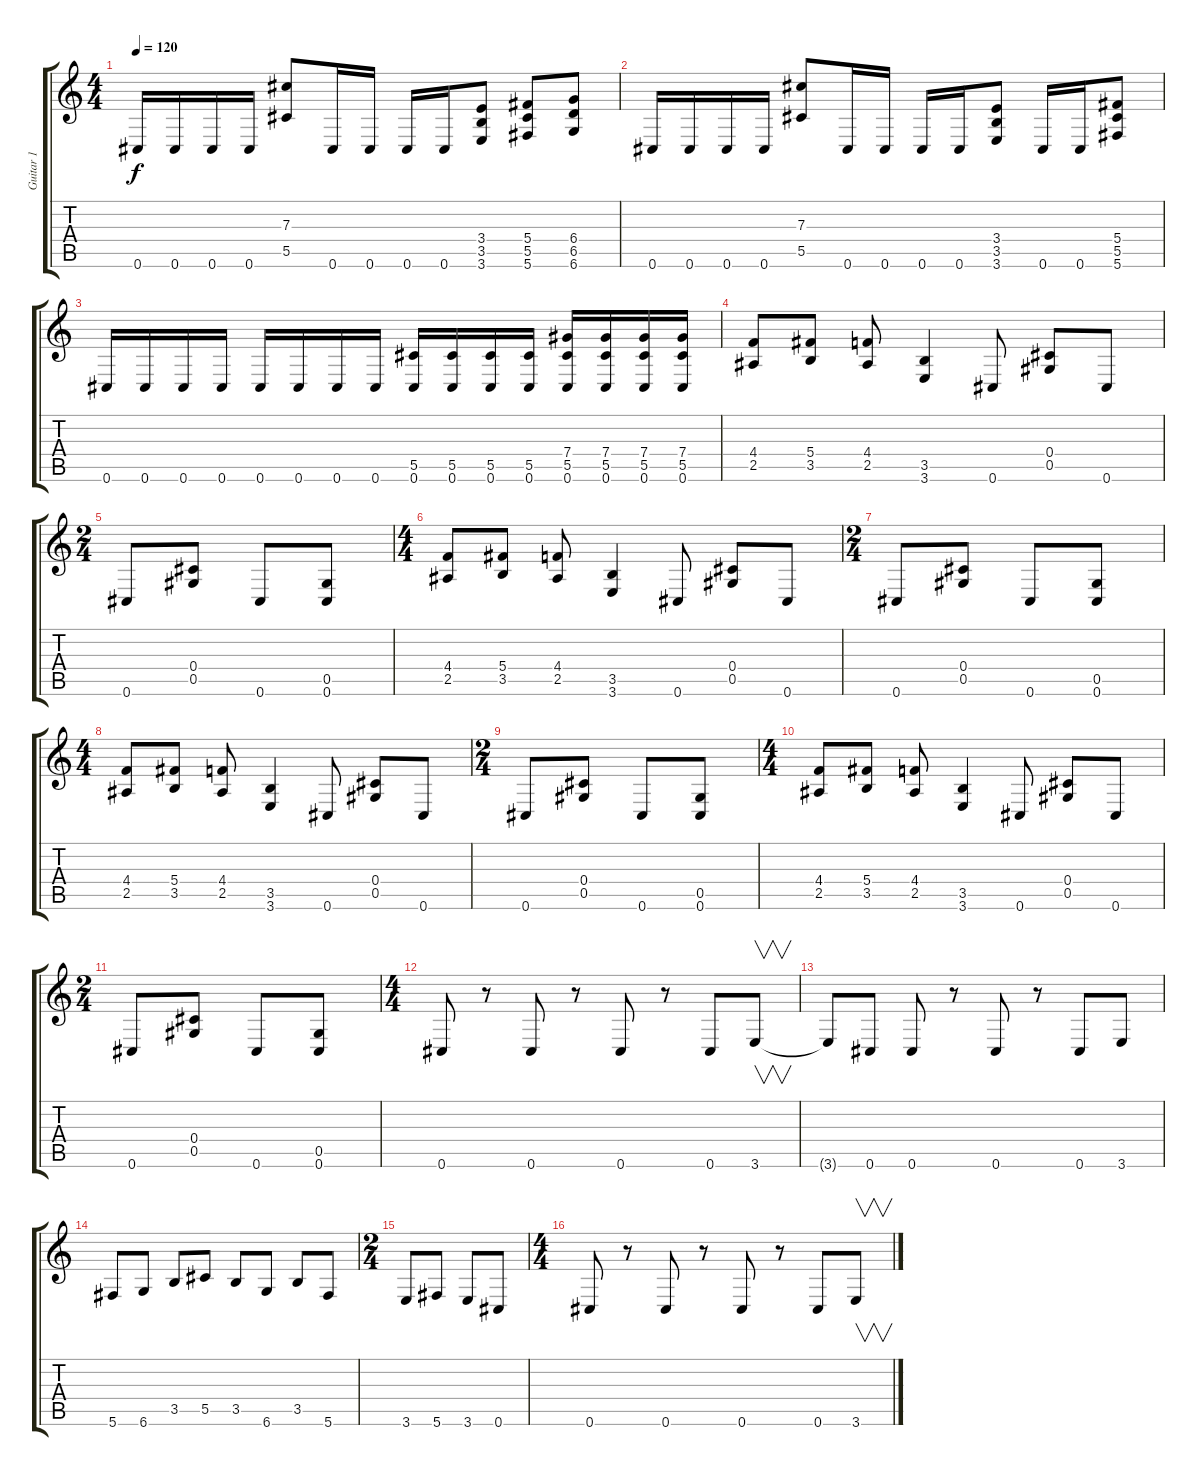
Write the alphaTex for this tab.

\track ("Guitar 1" "Guitar 1") {instrument distortionguitar}
\staff {score tabs}
\tuning (Eb4 Bb3 Gb3 Db3 Ab2 Db2) {hide}
\ts (4 4)
\tempo 120
\clef g2
\ks c
0.6.16{dy f} 0.6.16 0.6.16 0.6.16 (7.3 5.5).8 0.6.16 0.6.16 0.6.16 0.6.16 (3.4 3.5 3.6).8 (5.4 5.5 5.6).8 (6.4 6.5 6.6).8 |
0.6.16 0.6.16 0.6.16 0.6.16 (7.3 5.5).8 0.6.16 0.6.16 0.6.16 0.6.16 (3.4 3.5 3.6).8 0.6.16 0.6.16 (5.4 5.5 5.6).8 |
0.6.16 0.6.16 0.6.16 0.6.16 0.6.16 0.6.16 0.6.16 0.6.16 (5.5 0.6).16 (5.5 0.6).16 (5.5 0.6).16 (5.5 0.6).16 (7.4 5.5 0.6).16 (7.4 5.5 0.6).16 (7.4 5.5 0.6).16 (7.4 5.5 0.6).16 |
(4.4 2.5).8{volume 13} (5.4 3.5).8 (4.4 2.5).8 (3.5 3.6).4 0.6.8 (0.4 0.5).8 0.6.8 |
\ts (2 4)
0.6.8 (0.4 0.5).8 0.6.8 (0.5 0.6).8 |
\ts (4 4)
(4.4 2.5).8 (5.4 3.5).8 (4.4 2.5).8 (3.5 3.6).4 0.6.8 (0.4 0.5).8 0.6.8 |
\ts (2 4)
0.6.8{volume 10} (0.4 0.5).8 0.6.8 (0.5 0.6).8 |
\ts (4 4)
(4.4 2.5).8 (5.4 3.5).8 (4.4 2.5).8 (3.5 3.6).4 0.6.8 (0.4 0.5).8 0.6.8 |
\ts (2 4)
0.6.8 (0.4 0.5).8 0.6.8 (0.5 0.6).8 |
\ts (4 4)
(4.4 2.5).8{volume 8} (5.4 3.5).8 (4.4 2.5).8 (3.5 3.6).4 0.6.8 (0.4 0.5).8 0.6.8 |
\ts (2 4)
0.6.8 (0.4 0.5).8 0.6.8 (0.5 0.6).8 |
\ts (4 4)
0.6.8 r.8 0.6.8 r.8 0.6.8 r.8 0.6.8 3.6.8{v} |
3.6{t}.8{volume 4} 0.6.8 0.6.8 r.8 0.6.8 r.8 0.6.8 3.6.8 |
5.6.8 6.6.8 3.5.8 5.5.8 3.5.8 6.6.8 3.5.8 5.6.8 |
\ts (2 4)
3.6.8 5.6.8 3.6.8 0.6.8 |
\ts (4 4)
0.6.8{volume 1} r.8 0.6.8 r.8 0.6.8 r.8 0.6.8 3.6.8{v}
